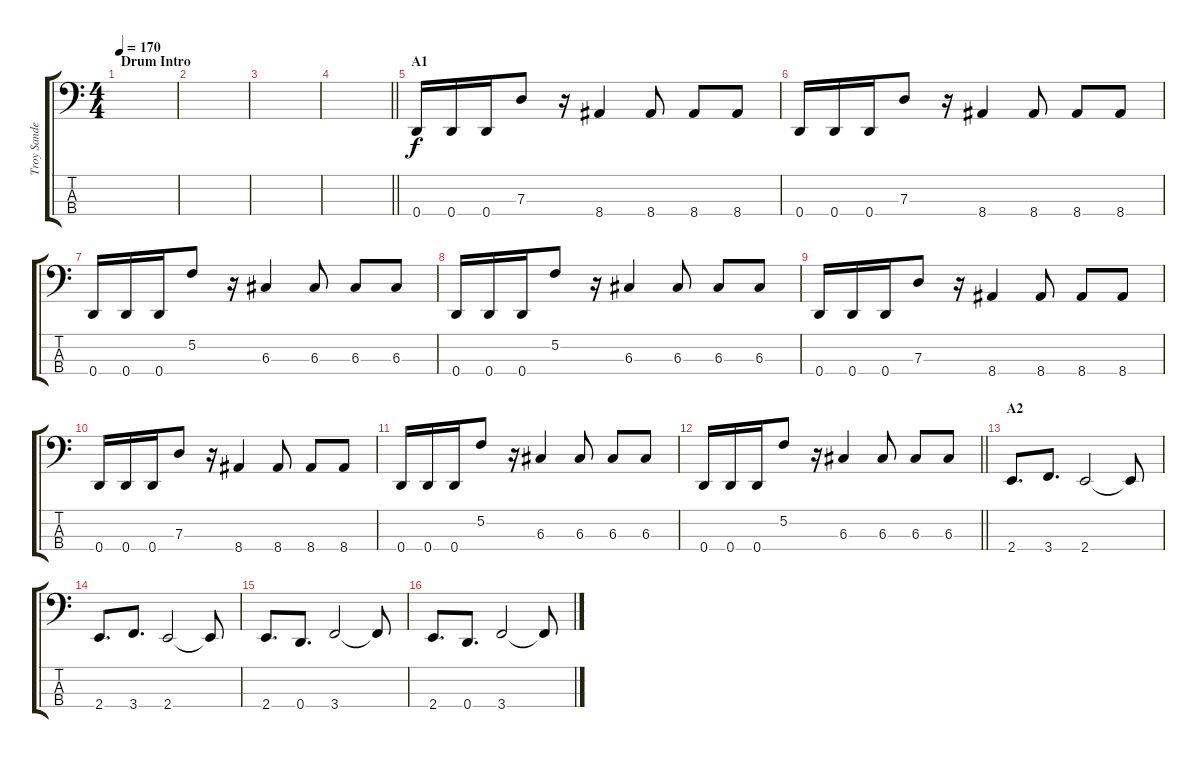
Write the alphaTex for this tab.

\track ("Troy Sanders" "Troy Sande") {instrument electricbassfinger}
\staff {score tabs}
\tuning (F2 C2 G1 D1) {hide}
\ts (4 4)
\section ("" "Drum Intro")
\tempo 170
\clef f4
\ks c
|
|
|
\barLineRight lightlight
|
\section ("" "A1")
0.4.16 0.4.16 0.4.16 7.3.8 r.16 8.4.4 8.4.8 8.4.8 8.4.8 |
0.4.16 0.4.16 0.4.16 7.3.8 r.16 8.4.4 8.4.8 8.4.8 8.4.8 |
0.4.16 0.4.16 0.4.16 5.2.8 r.16 6.3.4 6.3.8 6.3.8 6.3.8 |
0.4.16 0.4.16 0.4.16 5.2.8 r.16 6.3.4 6.3.8 6.3.8 6.3.8 |
0.4.16 0.4.16 0.4.16 7.3.8 r.16 8.4.4 8.4.8 8.4.8 8.4.8 |
0.4.16 0.4.16 0.4.16 7.3.8 r.16 8.4.4 8.4.8 8.4.8 8.4.8 |
0.4.16 0.4.16 0.4.16 5.2.8 r.16 6.3.4 6.3.8 6.3.8 6.3.8 |
\barLineRight lightlight
0.4.16 0.4.16 0.4.16 5.2.8 r.16 6.3.4 6.3.8 6.3.8 6.3.8 |
\section ("" "A2")
2.4.8{d} 3.4.8{d} 2.4.2 2.4{t}.8 |
2.4.8{d} 3.4.8{d} 2.4.2 2.4{t}.8 |
2.4.8{d} 0.4.8{d} 3.4.2 3.4{t}.8 |
2.4.8{d} 0.4.8{d} 3.4.2 3.4{t}.8
